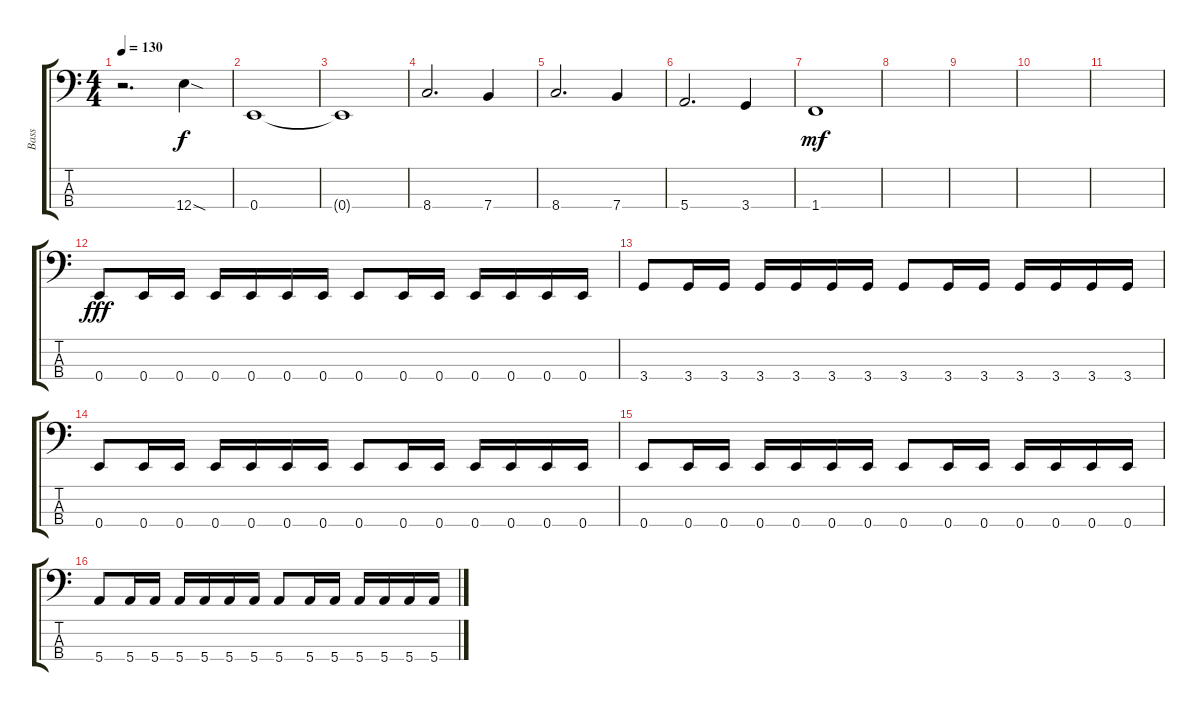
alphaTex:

\track ("Bass" "Bass") {instrument electricbassfinger}
\staff {score tabs}
\tuning (G2 D2 A1 E1) {hide}
\ts (4 4)
\tempo 130
\clef f4
\ks c
r.2{d dy fff} 12.4{sod}.4{dy f} |
0.4.1 |
0.4{t}.1 |
8.4.2{d} 7.4.4 |
8.4.2{d} 7.4.4 |
5.4.2{d} 3.4.4 |
1.4.1{dy mf} |
|
|
|
|
0.4.8{dy fff} 0.4.16 0.4.16 0.4.16 0.4.16 0.4.16 0.4.16 0.4.8 0.4.16 0.4.16 0.4.16 0.4.16 0.4.16 0.4.16 |
3.4.8 3.4.16 3.4.16 3.4.16 3.4.16 3.4.16 3.4.16 3.4.8 3.4.16 3.4.16 3.4.16 3.4.16 3.4.16 3.4.16 |
0.4.8 0.4.16 0.4.16 0.4.16 0.4.16 0.4.16 0.4.16 0.4.8 0.4.16 0.4.16 0.4.16 0.4.16 0.4.16 0.4.16 |
0.4.8 0.4.16 0.4.16 0.4.16 0.4.16 0.4.16 0.4.16 0.4.8 0.4.16 0.4.16 0.4.16 0.4.16 0.4.16 0.4.16 |
5.4.8 5.4.16 5.4.16 5.4.16 5.4.16 5.4.16 5.4.16 5.4.8 5.4.16 5.4.16 5.4.16 5.4.16 5.4.16 5.4.16
